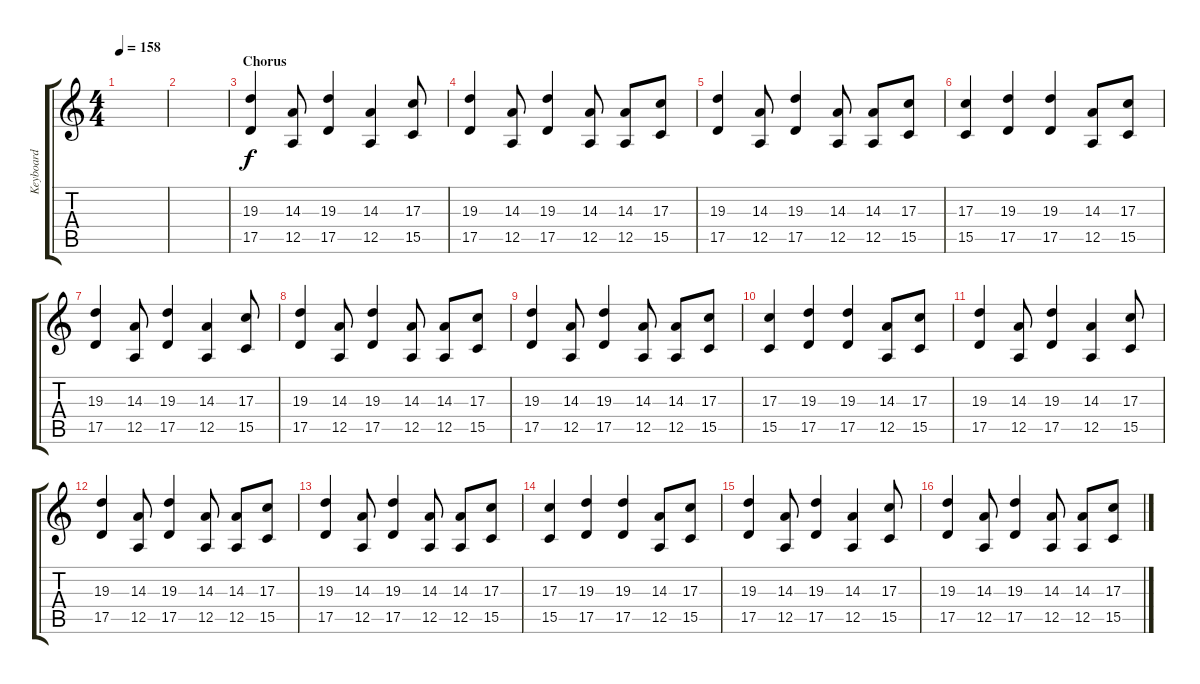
\track ("Keyboard" "Keyboard") {instrument orchestralharp}
\staff {score tabs}
\tuning (E4 B3 G3 D3 A2 D2) {hide}
\ts (4 4)
\tempo 158
\clef g2
\ks c
|
|
\section ("" "Chorus")
(19.3 17.5).4 (14.3 12.5).8 (19.3 17.5).4 (14.3 12.5).4 (17.3 15.5).8 |
(19.3 17.5).4 (14.3 12.5).8 (19.3 17.5).4 (14.3 12.5).8 (14.3 12.5).8 (17.3 15.5).8 |
(19.3 17.5).4 (14.3 12.5).8 (19.3 17.5).4 (14.3 12.5).8 (14.3 12.5).8 (17.3 15.5).8 |
(17.3 15.5).4 (19.3 17.5).4 (19.3 17.5).4 (14.3 12.5).8 (17.3 15.5).8 |
(19.3 17.5).4 (14.3 12.5).8 (19.3 17.5).4 (14.3 12.5).4 (17.3 15.5).8 |
(19.3 17.5).4 (14.3 12.5).8 (19.3 17.5).4 (14.3 12.5).8 (14.3 12.5).8 (17.3 15.5).8 |
(19.3 17.5).4 (14.3 12.5).8 (19.3 17.5).4 (14.3 12.5).8 (14.3 12.5).8 (17.3 15.5).8 |
(17.3 15.5).4 (19.3 17.5).4 (19.3 17.5).4 (14.3 12.5).8 (17.3 15.5).8 |
(19.3 17.5).4 (14.3 12.5).8 (19.3 17.5).4 (14.3 12.5).4 (17.3 15.5).8 |
(19.3 17.5).4 (14.3 12.5).8 (19.3 17.5).4 (14.3 12.5).8 (14.3 12.5).8 (17.3 15.5).8 |
(19.3 17.5).4 (14.3 12.5).8 (19.3 17.5).4 (14.3 12.5).8 (14.3 12.5).8 (17.3 15.5).8 |
(17.3 15.5).4 (19.3 17.5).4 (19.3 17.5).4 (14.3 12.5).8 (17.3 15.5).8 |
(19.3 17.5).4 (14.3 12.5).8 (19.3 17.5).4 (14.3 12.5).4 (17.3 15.5).8 |
(19.3 17.5).4 (14.3 12.5).8 (19.3 17.5).4 (14.3 12.5).8 (14.3 12.5).8 (17.3 15.5).8
